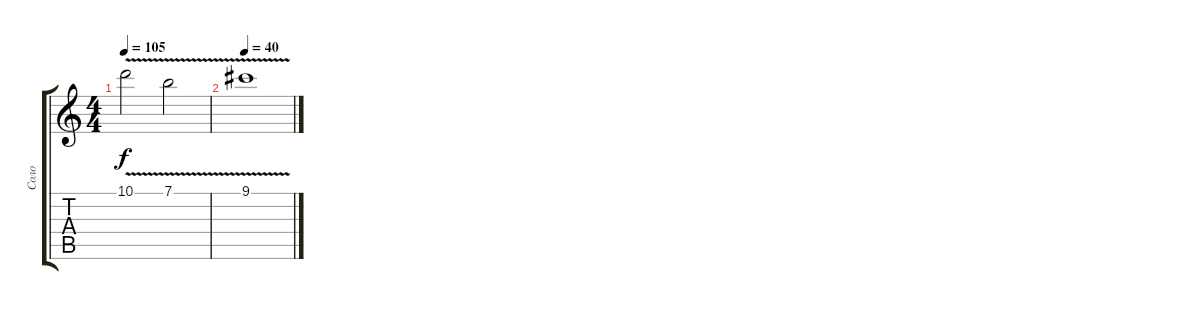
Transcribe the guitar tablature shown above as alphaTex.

\track ("Соло" "Соло") {instrument electricguitarclean}
\staff {score tabs}
\tuning (E4 B3 G3 D3 A2 E2) {hide}
\ts (4 4)
\tempo 105
\clef g2
\ks c
10.1{v}.2{dy f} 7.1{v}.2 |
\tempo 40
9.1{v}.1
